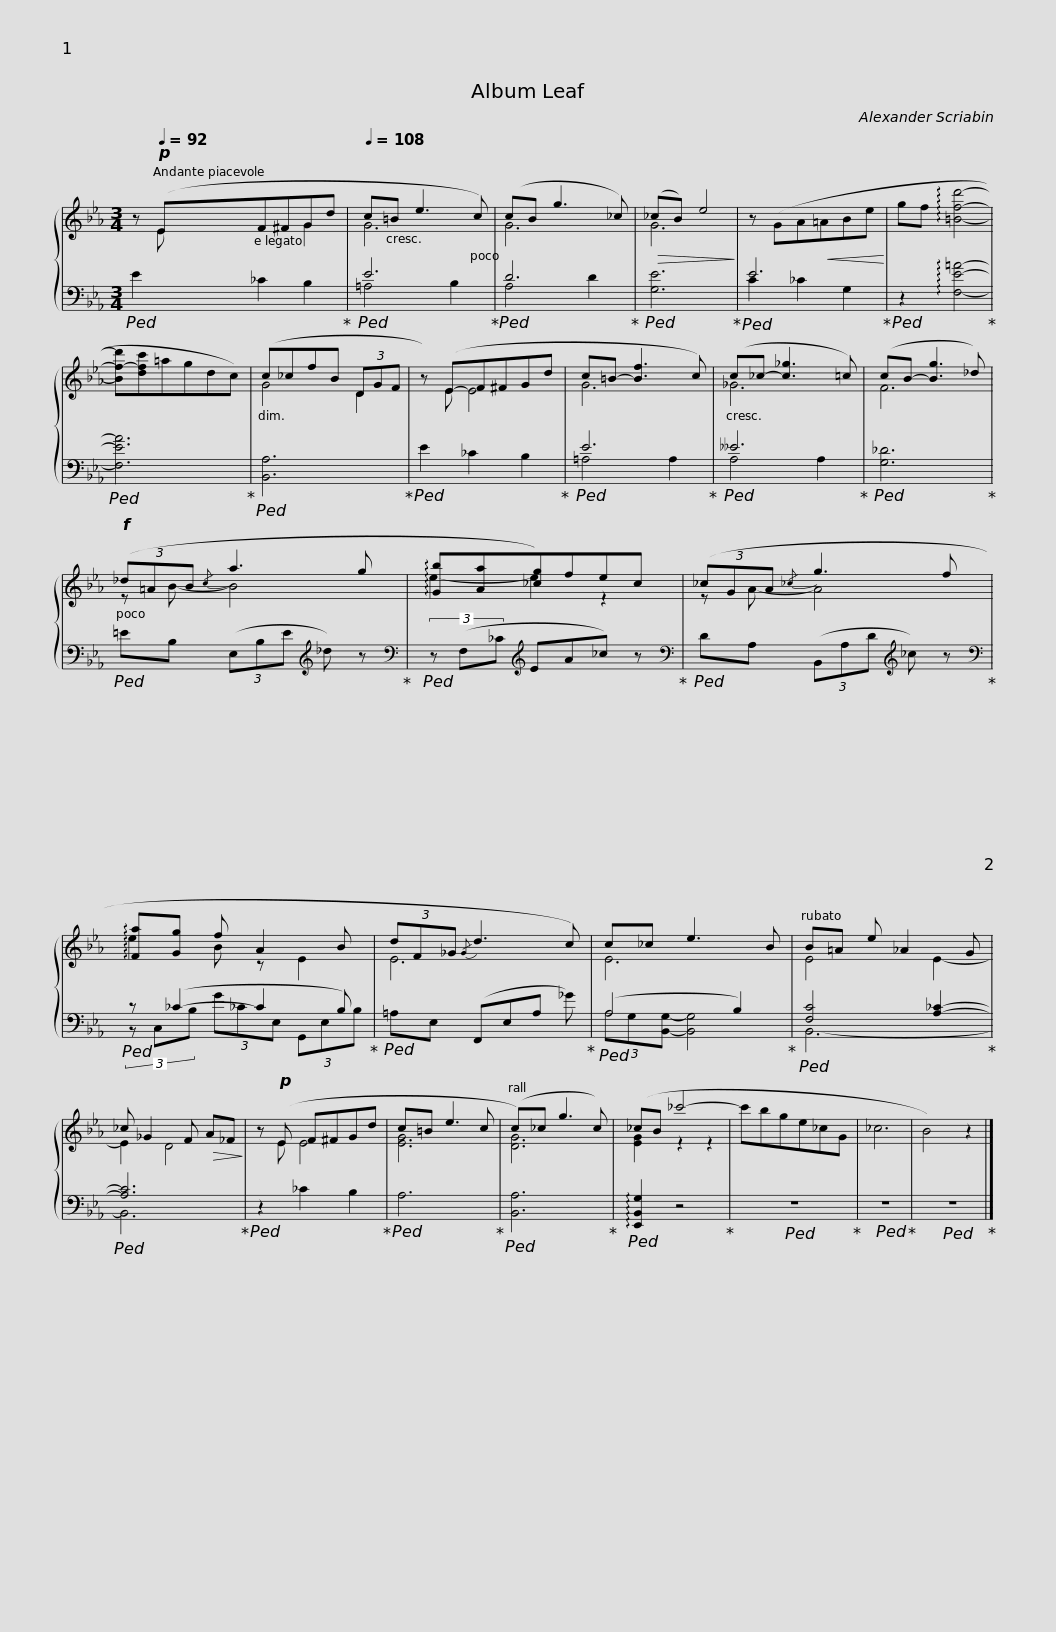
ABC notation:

X:1
%%score { ( 1 2 ) | ( 3 4 ) }
L:1/8
M:3/4
I:linebreak $
K:Eb
V:1 treble
V:2 treble
V:3 bass
V:4 bass
V:1
 z!p![Q:1/4=92] (EF^FGd |[Q:1/4=108] c=B e3 c) | (cB g3 _c) |!>(! (_cB) e4!>)! | z (GA!<(!=ABe!<)! | %5
 gf !arpeggio![=Bfd']4- | [Bf-d'][dfc']=agdc) |$ (c_cfB (3DGF | z) (E-F^FGd | c=B- [Bf]3 c) | %10
 (c_c- [c_g]3 =c) | (cB- [Bg]3 _d) |$!f! (3(_d=AB{/c} a3 g | !arpeggio![Gb][Aa][_cg])fec | (3(_cGA{/_c} g3 f |$ %15
 !arpeggio![Fa][Gg] f A2 B | (3dF_G{/G} d3 c) | c_c e3 B | B=A e _A2 G |$ _c _G2 F!>(! A_F!>)! | %20
 z!p! (E F^FGd | c=B e3 c | (c)_c g3 c) | (_cB _c'4- | c'bge_cG | %25
 _c6 |$ B4) z2 |] %27
V:2
 x E x2 G2 | G6 | G6 | G6 | x6 | %5
 x6 | x6 |$ G4 D2 | z E E4 | G6 | %10
 _G6 | F6 |$ z B- B4 | e2- e2 z2 | z A- A4 |$ %15
 e2 B z E2 | E6 | E6 | E4 E2- |$ E2 D4 | %20
 z E E4 | [EG]6 | [DG]6 | [EG]2 z2 z2 | x6 | %25
 x6 |$ x6 |] %27
V:3
!ped! E2 _C2 B,2!ped-up! |!ped! E6!ped-up! |!ped! D6!ped-up! |!ped! [G,E]6!ped-up! |!ped! E6!ped-up! | %5
!ped! z2 !arpeggio![F,E=A]4-!ped-up! |!ped! [F,EA]6!ped-up! |$!ped! [B,,A,]6!ped-up! |!ped! E2 _C2 B,2!ped-up! |!ped! E6!ped-up! | %10
!ped! __E6!ped-up! |!ped! [G,_D]6!ped-up! |$!ped! =EB, (3(E,B,E[K:treble] _d) z!ped-up! |[K:bass]!ped! (3z (F,_C[K:treble] EA_c) z!ped-up! |[K:bass]!ped! DA, (3(B,,A,D[K:treble] _c) z!ped-up! |$ %15
[K:bass]!ped! z (_C2- C2 B,)!ped-up! |!ped! =A,E, (F,,E,A, _G)!ped-up! |!ped! (A,4 B,2)!ped-up! |!ped! [F,C]4 [A,_C]2-!ped-up! |$!ped! [A,C]6!ped-up! | %20
!ped! z2 _C2 B,2!ped-up! |!ped! A,6!ped-up! |!ped! [B,,A,]6!ped-up! |!ped! !arpeggio![E,,B,,G,]2 z4!ped-up! |!ped! z6!ped-up! | %25
!ped! z6!ped-up! |$!ped! z6!ped-up! |] %27
V:4
 x6 | =A,4 B,2 | A,4 D2 | x6 | C2 _C2 G,2 | %5
 x6 | x6 |$ x6 | x6 | =A,4 A,2 | %10
 A,4 A,2 | x6 |$ x4[K:treble] x2 |[K:bass] x2[K:treble] x4 |[K:bass] x4[K:treble] x2 |$ %15
[K:bass] (3z C,B, (3G_CE, (3G,,E,B, | x6 | (3A,G,[B,,G,]- [B,,G,]4 | B,,6- |$ B,,6 | %20
 x6 | x6 | x6 | x6 | x6 | %25
 x6 |$ x6 |] %27
